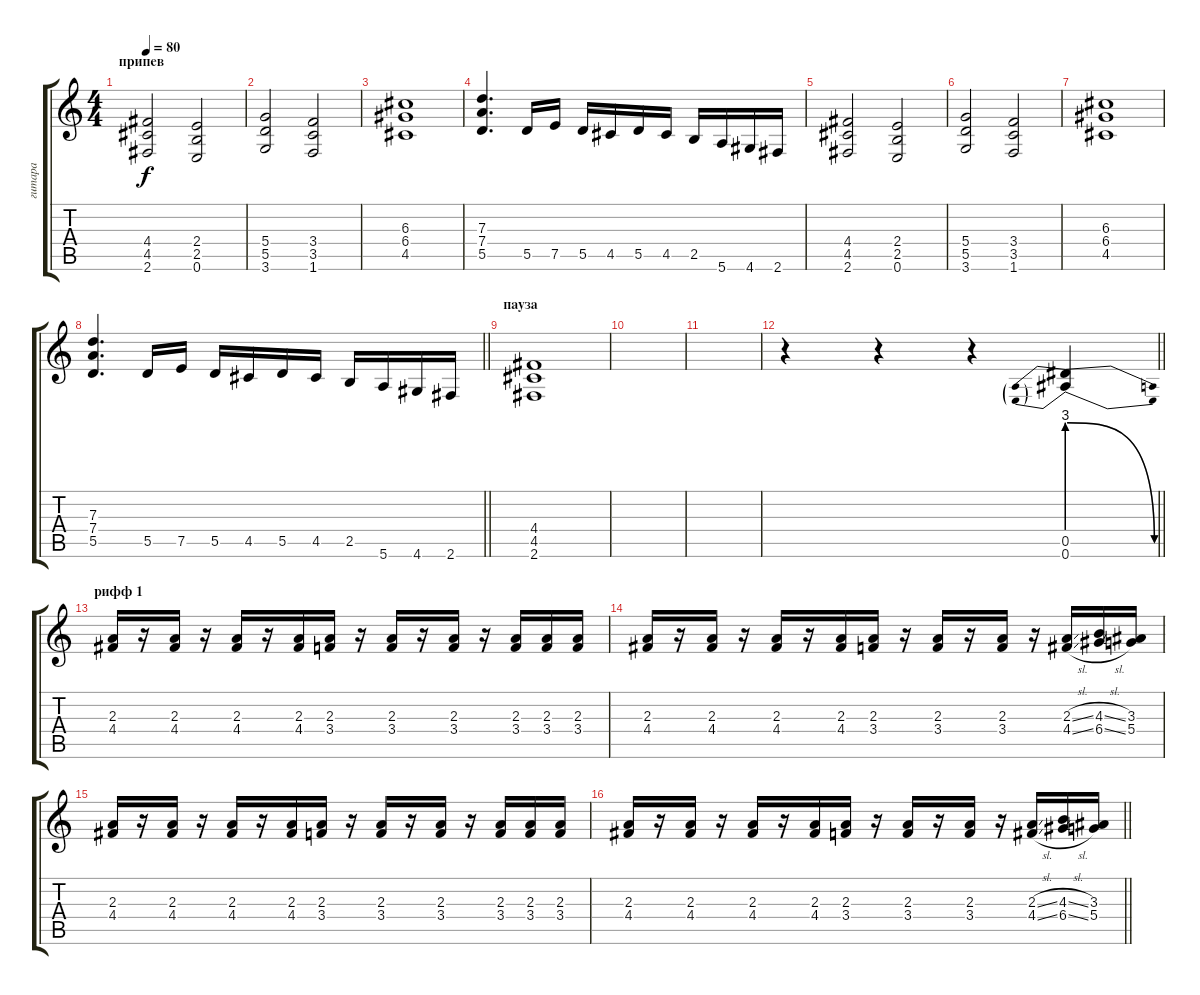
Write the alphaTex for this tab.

\track ("гитара" "гитара") {instrument distortionguitar}
\staff {score tabs}
\tuning (E4 B3 G3 D3 A2 E2) {hide}
\ts (4 4)
\section ("" "припев")
\tempo 80
\clef g2
\ks c
(4.4 4.5 2.6).2{dy f instrument distortionguitar} (2.4 2.5 0.6).2 |
(5.4 5.5 3.6).2 (3.4 3.5 1.6).2 |
(6.3 6.4 4.5).1 |
(7.3 7.4 5.5).4{d} 5.5.16 7.5.16 5.5.16 4.5.16 5.5.16 4.5.16 2.5.16 5.6.16 4.6.16 2.6.16 |
(4.4 4.5 2.6).2 (2.4 2.5 0.6).2 |
(5.4 5.5 3.6).2 (3.4 3.5 1.6).2 |
(6.3 6.4 4.5).1 |
\barLineRight lightlight
(7.3 7.4 5.5).4{d} 5.5.16 7.5.16 5.5.16 4.5.16 5.5.16 4.5.16 2.5.16 5.6.16 4.6.16 2.6.16 |
\section ("" "пауза")
(4.4 4.5 2.6).1 |
|
|
\barLineRight lightlight
r.4 r.4 r.4 (0.5{be (prebendrelease 0 12 60 0)} 0.6{be (prebendrelease 0 12 60 0)}).4 |
\section ("" "рифф 1")
(2.3 4.4).16 r.16 (2.3 4.4).16 r.16 (2.3 4.4).16 r.16 (2.3 4.4).16 (2.3 3.4).16 r.16 (2.3 3.4).16 r.16 (2.3 3.4).16 r.16 (2.3 3.4).16 (2.3 3.4).16 (2.3 3.4).16 |
(2.3 4.4).16 r.16 (2.3 4.4).16 r.16 (2.3 4.4).16 r.16 (2.3 4.4).16 (2.3 3.4).16 r.16 (2.3 3.4).16 r.16 (2.3 3.4).16 r.16 (2.3{sl} 4.4{sl}).16 (4.3{sl} 6.4{sl}).16 (3.3 5.4).16 |
(2.3 4.4).16 r.16 (2.3 4.4).16 r.16 (2.3 4.4).16 r.16 (2.3 4.4).16 (2.3 3.4).16 r.16 (2.3 3.4).16 r.16 (2.3 3.4).16 r.16 (2.3 3.4).16 (2.3 3.4).16 (2.3 3.4).16 |
\barLineRight lightlight
(2.3 4.4).16 r.16 (2.3 4.4).16 r.16 (2.3 4.4).16 r.16 (2.3 4.4).16 (2.3 3.4).16 r.16 (2.3 3.4).16 r.16 (2.3 3.4).16 r.16 (2.3{sl} 4.4{sl}).16 (4.3{sl} 6.4{sl}).16 (3.3 5.4).16
